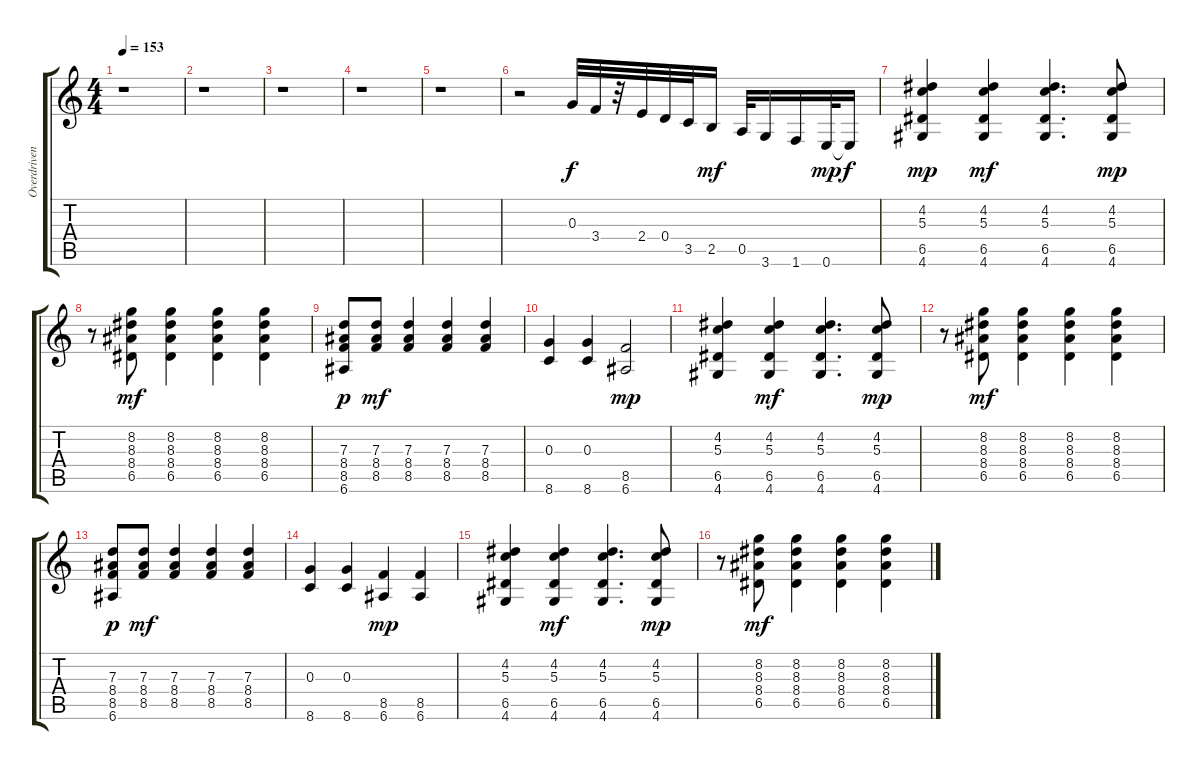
\track ("Overdriven Guitar" "Overdriven") {instrument overdrivenguitar}
\staff {score tabs}
\tuning (E4 B3 G3 D3 A2 E2) {hide}
\ts (4 4)
\tempo 153
\clef g2
\ks c
r.1{dy mf} |
r.1 |
r.1 |
r.1 |
r.1 |
r.2 0.3.32{dy f} 3.4.32 r.32 2.4.32 0.4.32 3.5.32 2.5.16{dy mf} 0.5.32 3.6.16 1.6.16 0.6.32{dy mp} 0.6{t}.16{dy f} |
(4.2 5.3 6.5 4.6).4{dy mp} (4.2 5.3 6.5 4.6).4{dy mf} (4.2 5.3 6.5 4.6).4{d} (4.2 5.3 6.5 4.6).8{dy mp} |
r.8 (8.2 8.3 8.4 6.5).8{dy mf} (8.2 8.3 8.4 6.5).4 (8.2 8.3 8.4 6.5).4 (8.2 8.3 8.4 6.5).4 |
(7.3 8.4 8.5 6.6).8{dy p} (7.3 8.4 8.5).8{dy mf} (7.3 8.4 8.5).4 (7.3 8.4 8.5).4 (7.3 8.4 8.5).4 |
(0.3 8.6).4 (0.3 8.6).4 (8.5 6.6).2{dy mp} |
(4.2 5.3 6.5 4.6).4 (4.2 5.3 6.5 4.6).4{dy mf} (4.2 5.3 6.5 4.6).4{d} (4.2 5.3 6.5 4.6).8{dy mp} |
r.8 (8.2 8.3 8.4 6.5).8{dy mf} (8.2 8.3 8.4 6.5).4 (8.2 8.3 8.4 6.5).4 (8.2 8.3 8.4 6.5).4 |
(7.3 8.4 8.5 6.6).8{dy p} (7.3 8.4 8.5).8{dy mf} (7.3 8.4 8.5).4 (7.3 8.4 8.5).4 (7.3 8.4 8.5).4 |
(0.3 8.6).4 (0.3 8.6).4 (8.5 6.6).4{dy mp} (8.5 6.6).4 |
(4.2 5.3 6.5 4.6).4 (4.2 5.3 6.5 4.6).4{dy mf} (4.2 5.3 6.5 4.6).4{d} (4.2 5.3 6.5 4.6).8{dy mp} |
r.8 (8.2 8.3 8.4 6.5).8{dy mf} (8.2 8.3 8.4 6.5).4 (8.2 8.3 8.4 6.5).4 (8.2 8.3 8.4 6.5).4
